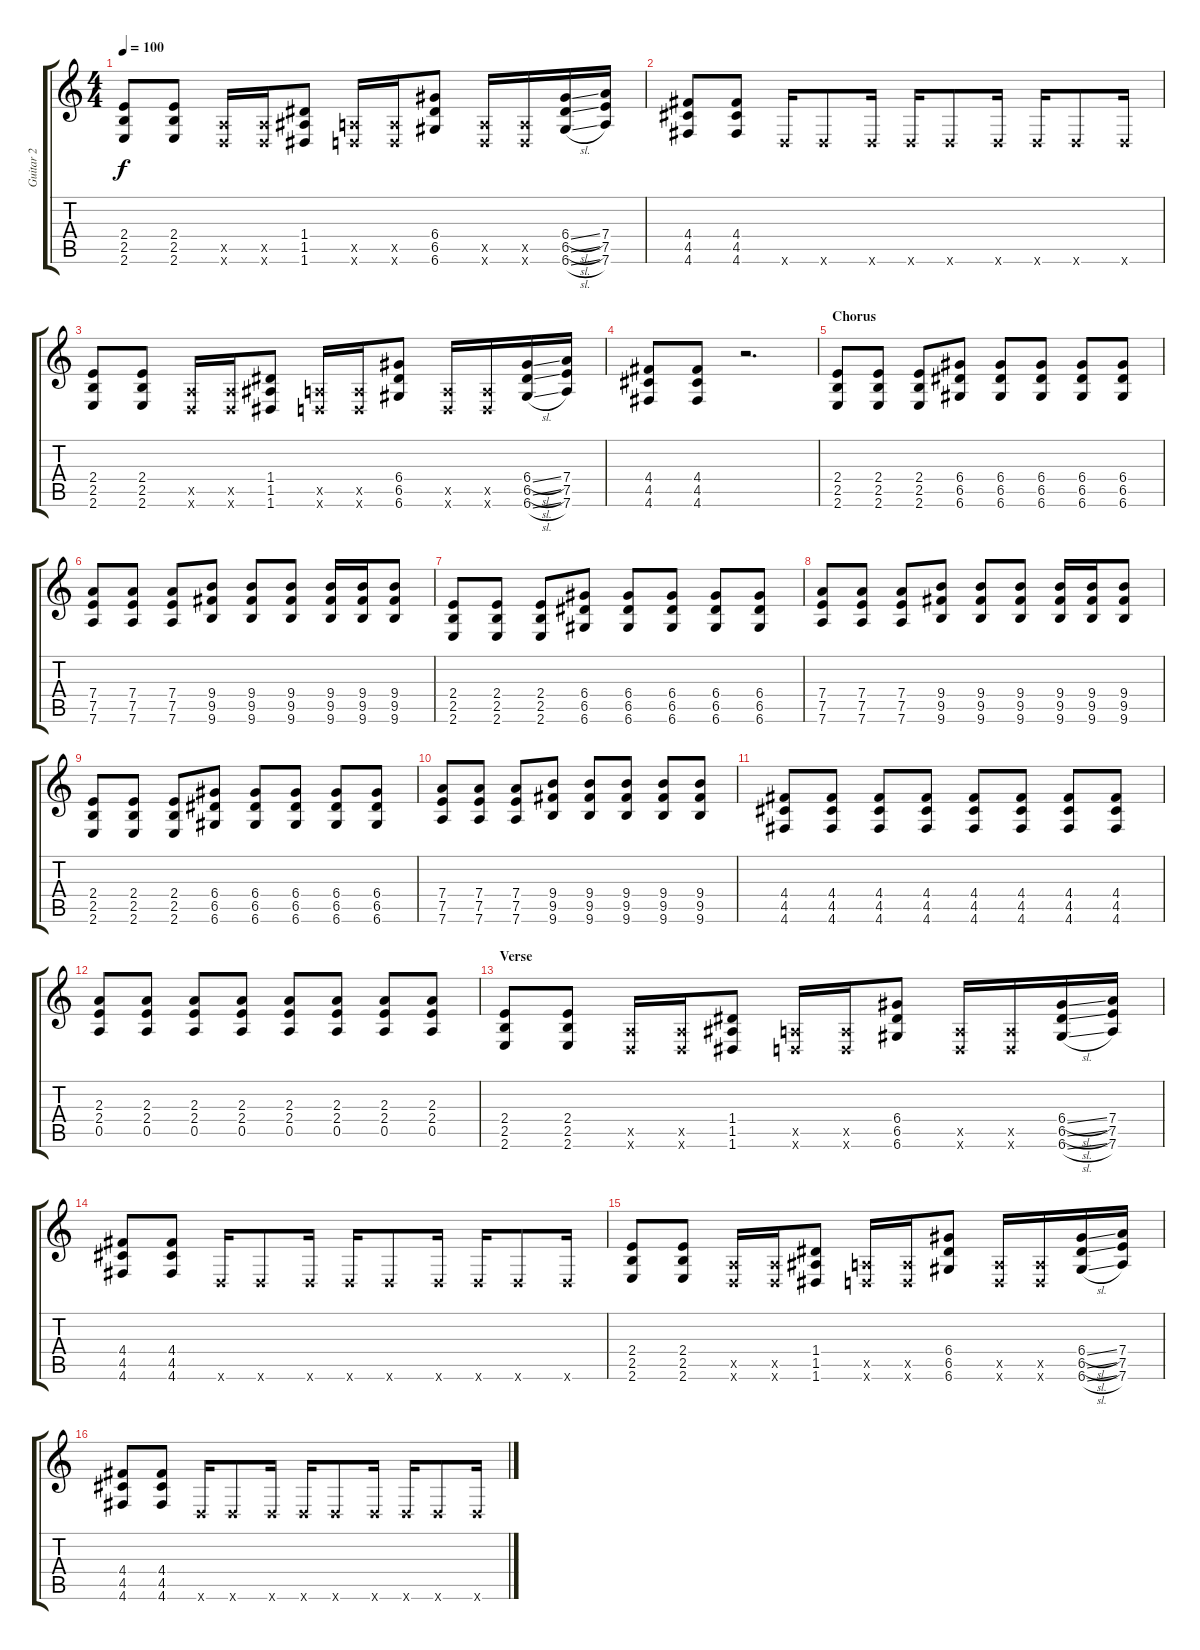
\track ("Guitar 2" "Guitar 2") {instrument distortionguitar}
\staff {score tabs}
\tuning (E4 B3 G3 D3 A2 D2) {hide}
\ts (4 4)
\tempo 100
\clef g2
\ks c
(2.4 2.5 2.6).8{dy f balance 16 instrument distortionguitar} (2.4 2.5 2.6).8 (0.5{x} 0.6{x}).16 (0.5{x} 0.6{x}).16 (1.4 1.5 1.6).8 (0.5{x} 0.6{x}).16 (0.5{x} 0.6{x}).16 (6.4 6.5 6.6).8 (0.5{x} 0.6{x}).16 (0.5{x} 0.6{x}).16 (6.4{sl} 6.5{sl} 6.6{sl}).16 (7.4 7.5 7.6).16 |
(4.4 4.5 4.6).8 (4.4 4.5 4.6).8 0.6{x}.16 0.6{x}.8 0.6{x}.16 0.6{x}.16 0.6{x}.8 0.6{x}.16 0.6{x}.16 0.6{x}.8 0.6{x}.16 |
(2.4 2.5 2.6).8{balance 16 instrument distortionguitar} (2.4 2.5 2.6).8 (0.5{x} 0.6{x}).16 (0.5{x} 0.6{x}).16 (1.4 1.5 1.6).8 (0.5{x} 0.6{x}).16 (0.5{x} 0.6{x}).16 (6.4 6.5 6.6).8 (0.5{x} 0.6{x}).16 (0.5{x} 0.6{x}).16 (6.4{sl} 6.5{sl} 6.6{sl}).16 (7.4 7.5 7.6).16 |
(4.4 4.5 4.6).8 (4.4 4.5 4.6).8 r.2{d} |
\section ("" "Chorus")
(2.4 2.5 2.6).8 (2.4 2.5 2.6).8 (2.4 2.5 2.6).8 (6.4 6.5 6.6).8 (6.4 6.5 6.6).8 (6.4 6.5 6.6).8 (6.4 6.5 6.6).8 (6.4 6.5 6.6).8 |
(7.4 7.5 7.6).8 (7.4 7.5 7.6).8 (7.4 7.5 7.6).8 (9.4 9.5 9.6).8 (9.4 9.5 9.6).8 (9.4 9.5 9.6).8 (9.4 9.5 9.6).16 (9.4 9.5 9.6).16 (9.4 9.5 9.6).8 |
(2.4 2.5 2.6).8 (2.4 2.5 2.6).8 (2.4 2.5 2.6).8 (6.4 6.5 6.6).8 (6.4 6.5 6.6).8 (6.4 6.5 6.6).8 (6.4 6.5 6.6).8 (6.4 6.5 6.6).8 |
(7.4 7.5 7.6).8 (7.4 7.5 7.6).8 (7.4 7.5 7.6).8 (9.4 9.5 9.6).8 (9.4 9.5 9.6).8 (9.4 9.5 9.6).8 (9.4 9.5 9.6).16 (9.4 9.5 9.6).16 (9.4 9.5 9.6).8 |
(2.4 2.5 2.6).8 (2.4 2.5 2.6).8 (2.4 2.5 2.6).8 (6.4 6.5 6.6).8 (6.4 6.5 6.6).8 (6.4 6.5 6.6).8 (6.4 6.5 6.6).8 (6.4 6.5 6.6).8 |
(7.4 7.5 7.6).8 (7.4 7.5 7.6).8 (7.4 7.5 7.6).8 (9.4 9.5 9.6).8 (9.4 9.5 9.6).8 (9.4 9.5 9.6).8 (9.4 9.5 9.6).8 (9.4 9.5 9.6).8 |
(4.4 4.5 4.6).8 (4.4 4.5 4.6).8 (4.4 4.5 4.6).8 (4.4 4.5 4.6).8 (4.4 4.5 4.6).8 (4.4 4.5 4.6).8 (4.4 4.5 4.6).8 (4.4 4.5 4.6).8 |
(2.3 2.4 0.5).8 (2.3 2.4 0.5).8 (2.3 2.4 0.5).8 (2.3 2.4 0.5).8 (2.3 2.4 0.5).8 (2.3 2.4 0.5).8 (2.3 2.4 0.5).8 (2.3 2.4 0.5).8 |
\section ("" "Verse")
(2.4 2.5 2.6).8{balance 16 instrument distortionguitar} (2.4 2.5 2.6).8 (0.5{x} 0.6{x}).16 (0.5{x} 0.6{x}).16 (1.4 1.5 1.6).8 (0.5{x} 0.6{x}).16 (0.5{x} 0.6{x}).16 (6.4 6.5 6.6).8 (0.5{x} 0.6{x}).16 (0.5{x} 0.6{x}).16 (6.4{sl} 6.5{sl} 6.6{sl}).16 (7.4 7.5 7.6).16 |
(4.4 4.5 4.6).8 (4.4 4.5 4.6).8 0.6{x}.16 0.6{x}.8 0.6{x}.16 0.6{x}.16 0.6{x}.8 0.6{x}.16 0.6{x}.16 0.6{x}.8 0.6{x}.16 |
(2.4 2.5 2.6).8{balance 16 instrument distortionguitar} (2.4 2.5 2.6).8 (0.5{x} 0.6{x}).16 (0.5{x} 0.6{x}).16 (1.4 1.5 1.6).8 (0.5{x} 0.6{x}).16 (0.5{x} 0.6{x}).16 (6.4 6.5 6.6).8 (0.5{x} 0.6{x}).16 (0.5{x} 0.6{x}).16 (6.4{sl} 6.5{sl} 6.6{sl}).16 (7.4 7.5 7.6).16 |
(4.4 4.5 4.6).8 (4.4 4.5 4.6).8 0.6{x}.16 0.6{x}.8 0.6{x}.16 0.6{x}.16 0.6{x}.8 0.6{x}.16 0.6{x}.16 0.6{x}.8 0.6{x}.16
